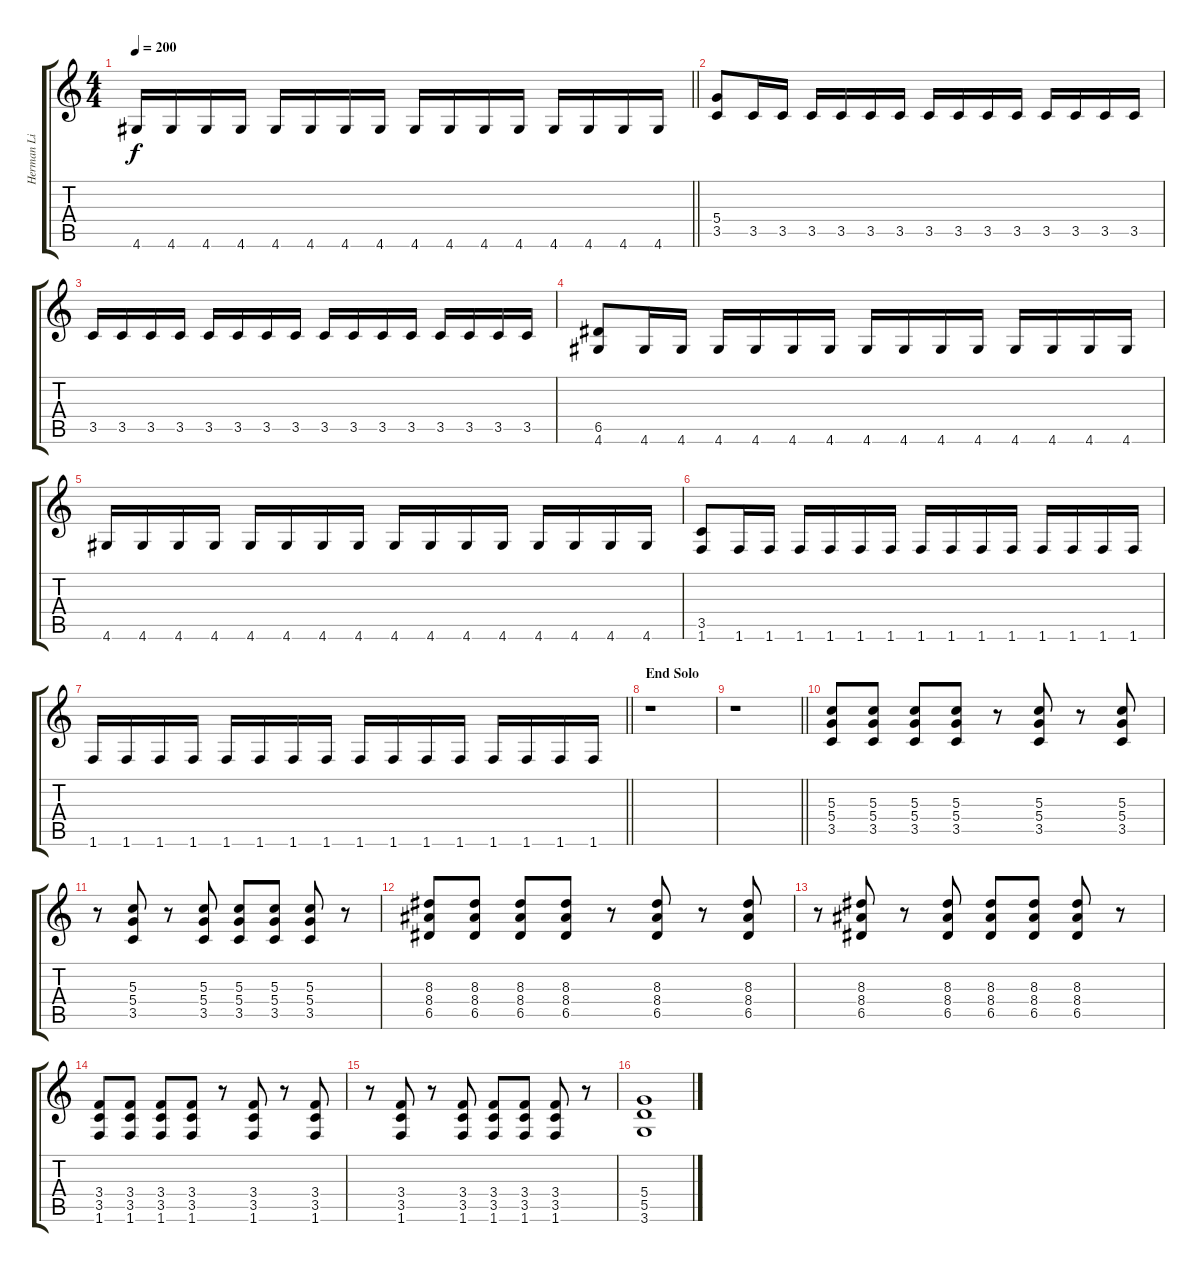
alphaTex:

\track ("Herman Li (Rythm Guitar)" "Herman Li ") {instrument overdrivenguitar}
\staff {score tabs}
\tuning (E4 B3 G3 D3 A2 E2) {hide}
\ts (4 4)
\tempo 200
\clef g2
\barLineRight lightlight
\ks aminor
4.6.16{dy f} 4.6.16 4.6.16 4.6.16 4.6.16 4.6.16 4.6.16 4.6.16 4.6.16 4.6.16 4.6.16 4.6.16 4.6.16 4.6.16 4.6.16 4.6.16 |
(5.4 3.5).8 3.5.16 3.5.16 3.5.16 3.5.16 3.5.16 3.5.16 3.5.16 3.5.16 3.5.16 3.5.16 3.5.16 3.5.16 3.5.16 3.5.16 |
3.5.16 3.5.16 3.5.16 3.5.16 3.5.16 3.5.16 3.5.16 3.5.16 3.5.16 3.5.16 3.5.16 3.5.16 3.5.16 3.5.16 3.5.16 3.5.16 |
(6.5 4.6).8 4.6.16 4.6.16 4.6.16 4.6.16 4.6.16 4.6.16 4.6.16 4.6.16 4.6.16 4.6.16 4.6.16 4.6.16 4.6.16 4.6.16 |
4.6.16 4.6.16 4.6.16 4.6.16 4.6.16 4.6.16 4.6.16 4.6.16 4.6.16 4.6.16 4.6.16 4.6.16 4.6.16 4.6.16 4.6.16 4.6.16 |
(3.5 1.6).8 1.6.16 1.6.16 1.6.16 1.6.16 1.6.16 1.6.16 1.6.16 1.6.16 1.6.16 1.6.16 1.6.16 1.6.16 1.6.16 1.6.16 |
\barLineRight lightlight
1.6.16 1.6.16 1.6.16 1.6.16 1.6.16 1.6.16 1.6.16 1.6.16 1.6.16 1.6.16 1.6.16 1.6.16 1.6.16 1.6.16 1.6.16 1.6.16 |
\section ("" "End Solo")
r.1 |
\barLineRight lightlight
r.1 |
(5.3 5.4 3.5).8 (5.3 5.4 3.5).8 (5.3 5.4 3.5).8 (5.3 5.4 3.5).8 r.8 (5.3 5.4 3.5).8 r.8 (5.3 5.4 3.5).8 |
r.8 (5.3 5.4 3.5).8 r.8 (5.3 5.4 3.5).8 (5.3 5.4 3.5).8 (5.3 5.4 3.5).8 (5.3 5.4 3.5).8 r.8 |
(8.3 8.4 6.5).8 (8.3 8.4 6.5).8 (8.3 8.4 6.5).8 (8.3 8.4 6.5).8 r.8 (8.3 8.4 6.5).8 r.8 (8.3 8.4 6.5).8 |
r.8 (8.3 8.4 6.5).8 r.8 (8.3 8.4 6.5).8 (8.3 8.4 6.5).8 (8.3 8.4 6.5).8 (8.3 8.4 6.5).8 r.8 |
(3.4 3.5 1.6).8 (3.4 3.5 1.6).8 (3.4 3.5 1.6).8 (3.4 3.5 1.6).8 r.8 (3.4 3.5 1.6).8 r.8 (3.4 3.5 1.6).8 |
r.8 (3.4 3.5 1.6).8 r.8 (3.4 3.5 1.6).8 (3.4 3.5 1.6).8 (3.4 3.5 1.6).8 (3.4 3.5 1.6).8 r.8 |
(5.4 5.5 3.6).1
